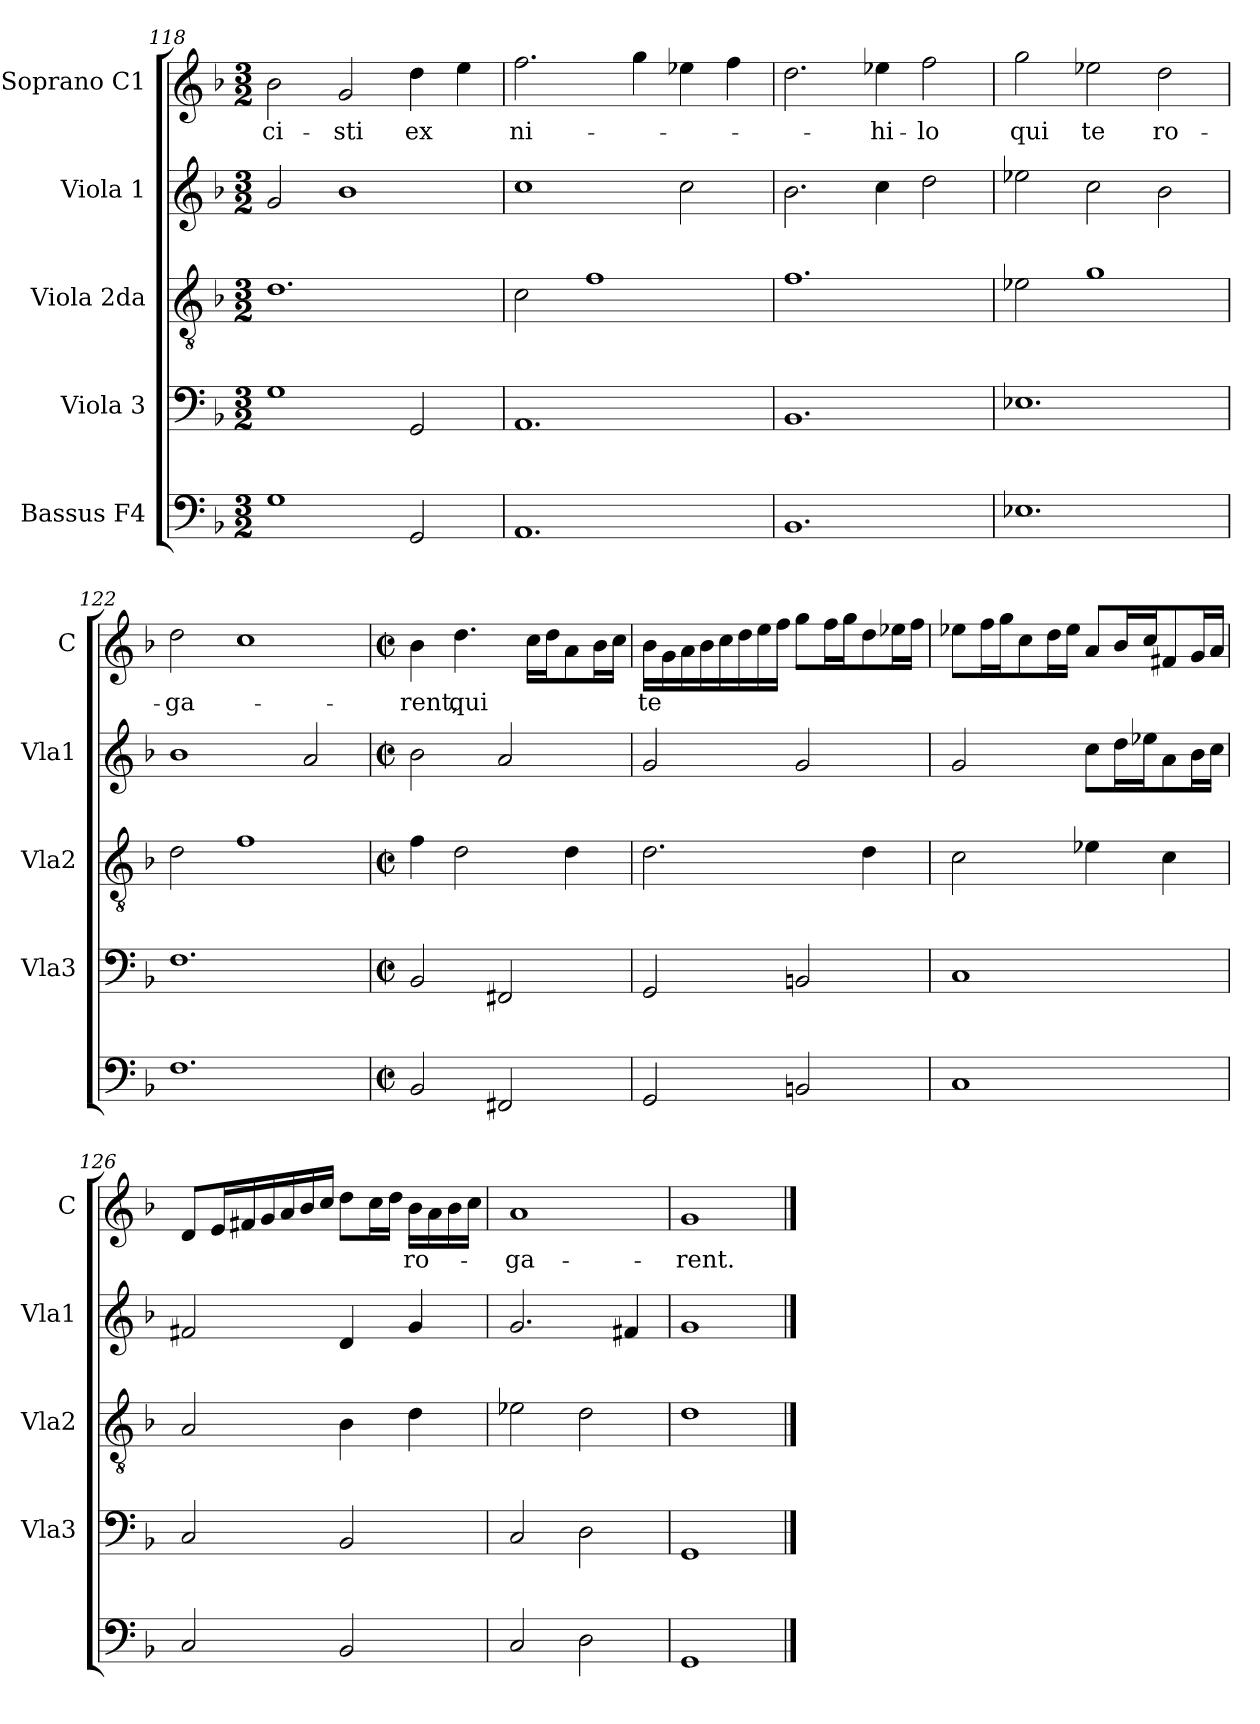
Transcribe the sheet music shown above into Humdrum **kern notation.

**kern	**kern	**kern	**kern	**kern	**text
*part5	*part4	*part3	*part2	*part1	*part1
*staff5	*staff4	*staff3	*staff2	*staff1	*staff1
*I"Bassus F4	*I"Viola 3	*I"Viola 2da	*I"Viola 1	*I"Soprano C1	*
*	*I'Vla3	*I'Vla2	*I'Vla1	*I'C	*
*clefF4	*clefF4	*clefGv2	*clefG2	*clefG2	*
*k[b-]	*k[b-]	*k[b-]	*k[b-]	*k[b-]	*
*F:	*F:	*F:	*F:	*F:	*
*M3/2	*M3/2	*M3/2	*M3/2	*M3/2	*
=118	=118	=118	=118	=118	=118
!	!	!	!	!	!LO:LY:b
1G	1G	1.d	2g/	2b-\	-ci-
!	!	!	!	!	!LO:LY:b
.	.	.	1b-	2g/	-sti
!	!	!	!	!	!LO:LY:b
2GG/	2GG/	.	.	4dd\	ex
.	.	.	.	4ee\	.
=119	=119	=119	=119	=119	=119
!	!	!	!	!	!LO:LY:b
1.AA	1.AA	2c\	1cc	2.ff\	ni-
.	.	1f	.	.	.
.	.	.	.	4gg\	.
.	.	.	2cc\	4ee-X\	.
.	.	.	.	4ff\	.
!!LO:LB:g=z
=120	=120	=120	=120	=120	=120
1.BB-	1.BB-	1.f	2.b-\	2.dd\	.
!	!	!	!	!	!LO:LY:b
.	.	.	4cc\	4ee-X\	-hi-
!	!	!	!	!	!LO:LY:b
.	.	.	2dd\	2ff\	-lo
=121	=121	=121	=121	=121	=121
!	!	!	!	!	!LO:LY:b
1.E-X	1.E-X	2e-X\	2ee-X\	2gg\	qui
!	!	!	!	!	!LO:LY:b
.	.	1g	2cc\	2ee-X\	te
!	!	!	!	!	!LO:LY:b
.	.	.	2b-\	2dd\	ro-
=122	=122	=122	=122	=122	=122
!	!	!	!	!	!LO:LY:b
1.F	1.F	2d\	1b-	2dd\	-ga-
.	.	1f	.	1cc	.
.	.	.	2a/	.	.
=123	=123	=123	=123	=123	=123
*M2/2	*M2/2	*M2/2	*M2/2	*M2/2	*
*met(c|)	*met(c|)	*met(c|)	*met(c|)	*met(c|)	*
!	!	!	!	!	!LO:LY:b
2BB-/	2BB-/	4f\	2b-\	4b-\	-rent,
!	!	!	!	!	!LO:LY:b
.	.	2d\	.	4.dd\	qui
2FF#X/	2FF#X/	.	2a/	.	.
.	.	.	.	16cc\LL	.
.	.	.	.	16dd\J	.
.	.	4d\	.	8a\	.
.	.	.	.	16b-\L	.
.	.	.	.	16cc\JJ	.
=124	=124	=124	=124	=124	=124
!	!	!	!	!	!LO:LY:b
2GG/	2GG/	2.d\	2g/	16b-\LL	te
.	.	.	.	16g\	.
.	.	.	.	16a\	.
.	.	.	.	16b-\	.
.	.	.	.	16cc\	.
.	.	.	.	16dd\	.
.	.	.	.	16ee\	.
.	.	.	.	16ff\JJ	.
2BBn/	2BBn/	.	2g/	8gg\L	.
.	.	.	.	16ff\L	.
.	.	.	.	16gg\J	.
.	.	4d\	.	8dd\	.
.	.	.	.	16ee-X\L	.
.	.	.	.	16ff\JJ	.
!!LO:LB:g=z
=125	=125	=125	=125	=125	=125
1C	1C	2c\	2g/	8ee-X\L	.
.	.	.	.	16ff\L	.
.	.	.	.	16gg\J	.
.	.	.	.	8cc\	.
.	.	.	.	16dd\L	.
.	.	.	.	16ee-\JJ	.
.	.	4e-X\	8cc\L	8a/L	.
.	.	.	16dd\L	16b-/L	.
.	.	.	16ee-X\J	16cc/J	.
.	.	4c\	8a\	8f#X/	.
.	.	.	16b-\L	16g/L	.
.	.	.	16cc\JJ	16a/JJ	.
=126	=126	=126	=126	=126	=126
2C/	2C/	2A/	2f#X/	8d/L	.
.	.	.	.	16e/L	.
.	.	.	.	16f#X/	.
.	.	.	.	16g/	.
.	.	.	.	16a/	.
.	.	.	.	16b-/	.
.	.	.	.	16cc/JJ	.
2BB-/	2BB-/	4B-\	4d/	8dd\L	.
.	.	.	.	16cc\L	.
.	.	.	.	16dd\JJ	.
!	!	!	!	!	!LO:LY:b
.	.	4d\	4g/	16b-\LL	ro-
.	.	.	.	16a\	.
.	.	.	.	16b-\	.
.	.	.	.	16cc\JJ	.
=127	=127	=127	=127	=127	=127
!	!	!	!	!	!LO:LY:b
2C/	2C/	2e-X\	2.g/	1a	-ga-
2D\	2D\	2d\	.	.	.
.	.	.	4f#X/	.	.
=128	=128	=128	=128	=128	=128
!	!	!	!	!	!LO:LY:b
1GG	1GG	1d	1g	1g	-rent.
==	==	==	==	==	==
*-	*-	*-	*-	*-	*-
